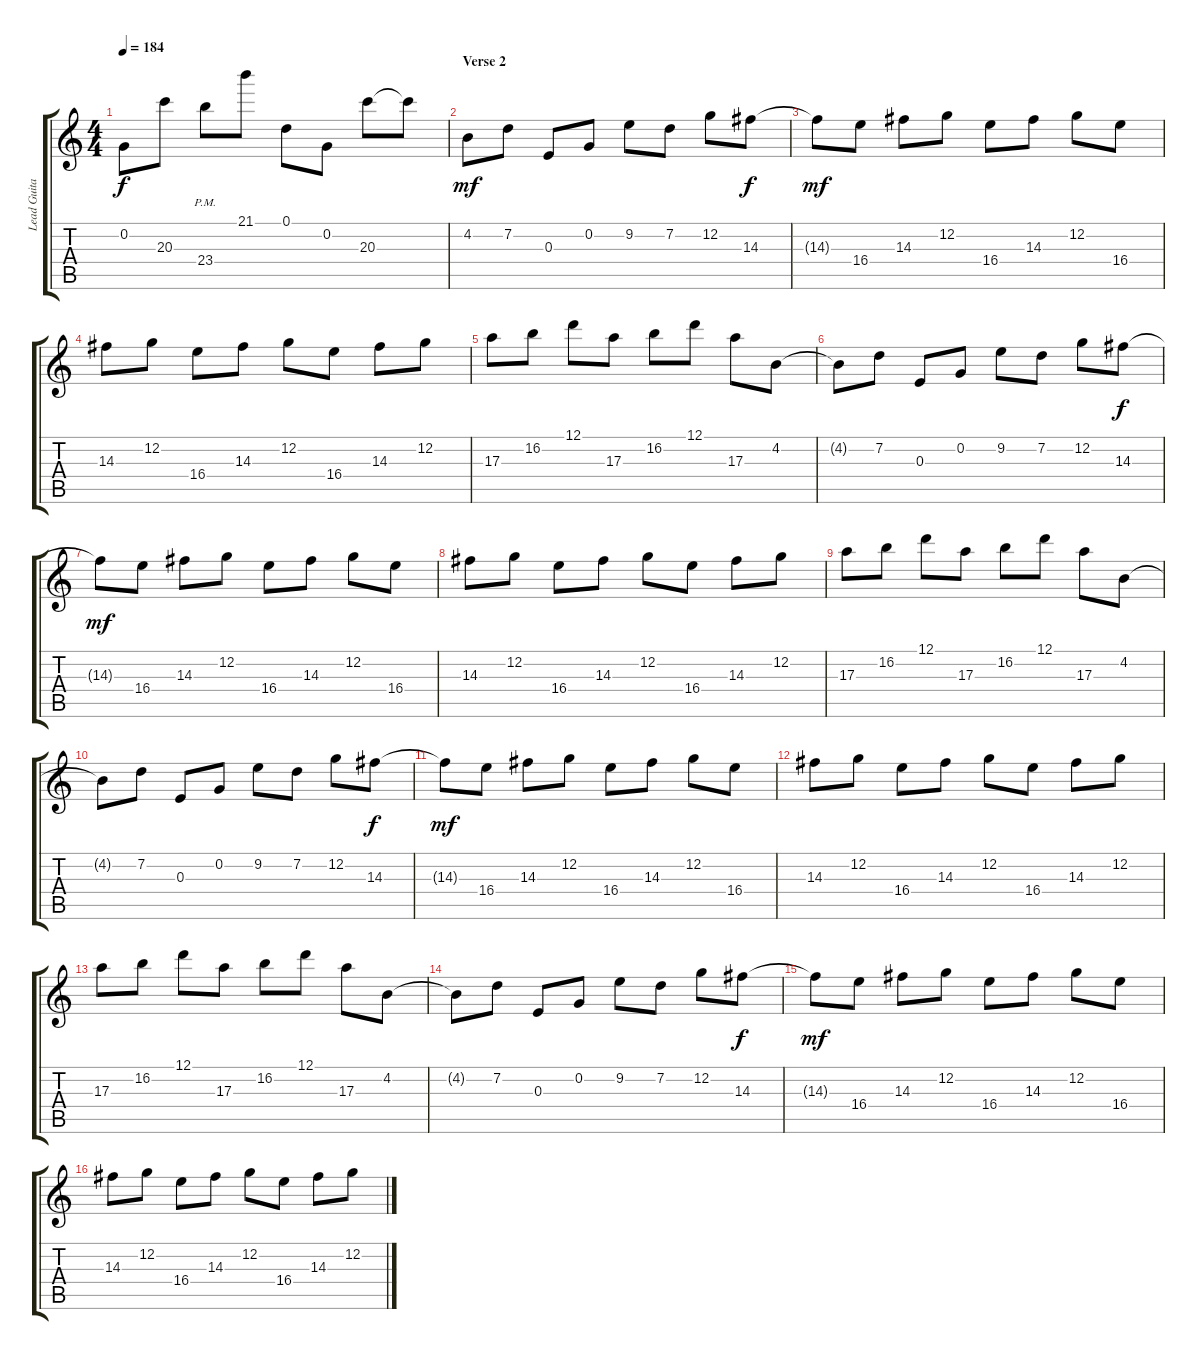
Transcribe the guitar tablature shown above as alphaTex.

\track ("Lead Guitar" "Lead Guita") {instrument distortionguitar}
\staff {score tabs}
\tuning (D4 G3 E3 C3 G2 C2) {hide}
\ts (4 4)
\tempo 184
\clef g2
\ks c
0.2.8{dy f} 20.3.8 23.4{pm}.8 21.1.8 0.1.8 0.2.8 20.3.8 20.3{t}.8 |
\section ("" "Verse 2")
4.2.8{dy mf} 7.2.8 0.3.8 0.2.8 9.2.8 7.2.8 12.2.8 14.3.8{dy f} |
14.3{t}.8{dy mf} 16.4.8 14.3.8 12.2.8 16.4.8 14.3.8 12.2.8 16.4.8 |
14.3.8 12.2.8 16.4.8 14.3.8 12.2.8 16.4.8 14.3.8 12.2.8 |
17.3.8 16.2.8 12.1.8 17.3.8 16.2.8 12.1.8 17.3.8 4.2.8 |
4.2{t}.8 7.2.8 0.3.8 0.2.8 9.2.8 7.2.8 12.2.8 14.3.8{dy f} |
14.3{t}.8{dy mf} 16.4.8 14.3.8 12.2.8 16.4.8 14.3.8 12.2.8 16.4.8 |
14.3.8 12.2.8 16.4.8 14.3.8 12.2.8 16.4.8 14.3.8 12.2.8 |
17.3.8 16.2.8 12.1.8 17.3.8 16.2.8 12.1.8 17.3.8 4.2.8 |
4.2{t}.8 7.2.8 0.3.8 0.2.8 9.2.8 7.2.8 12.2.8 14.3.8{dy f} |
14.3{t}.8{dy mf} 16.4.8 14.3.8 12.2.8 16.4.8 14.3.8 12.2.8 16.4.8 |
14.3.8 12.2.8 16.4.8 14.3.8 12.2.8 16.4.8 14.3.8 12.2.8 |
17.3.8 16.2.8 12.1.8 17.3.8 16.2.8 12.1.8 17.3.8 4.2.8 |
4.2{t}.8 7.2.8 0.3.8 0.2.8 9.2.8 7.2.8 12.2.8 14.3.8{dy f} |
14.3{t}.8{dy mf} 16.4.8 14.3.8 12.2.8 16.4.8 14.3.8 12.2.8 16.4.8 |
14.3.8 12.2.8 16.4.8 14.3.8 12.2.8 16.4.8 14.3.8 12.2.8
